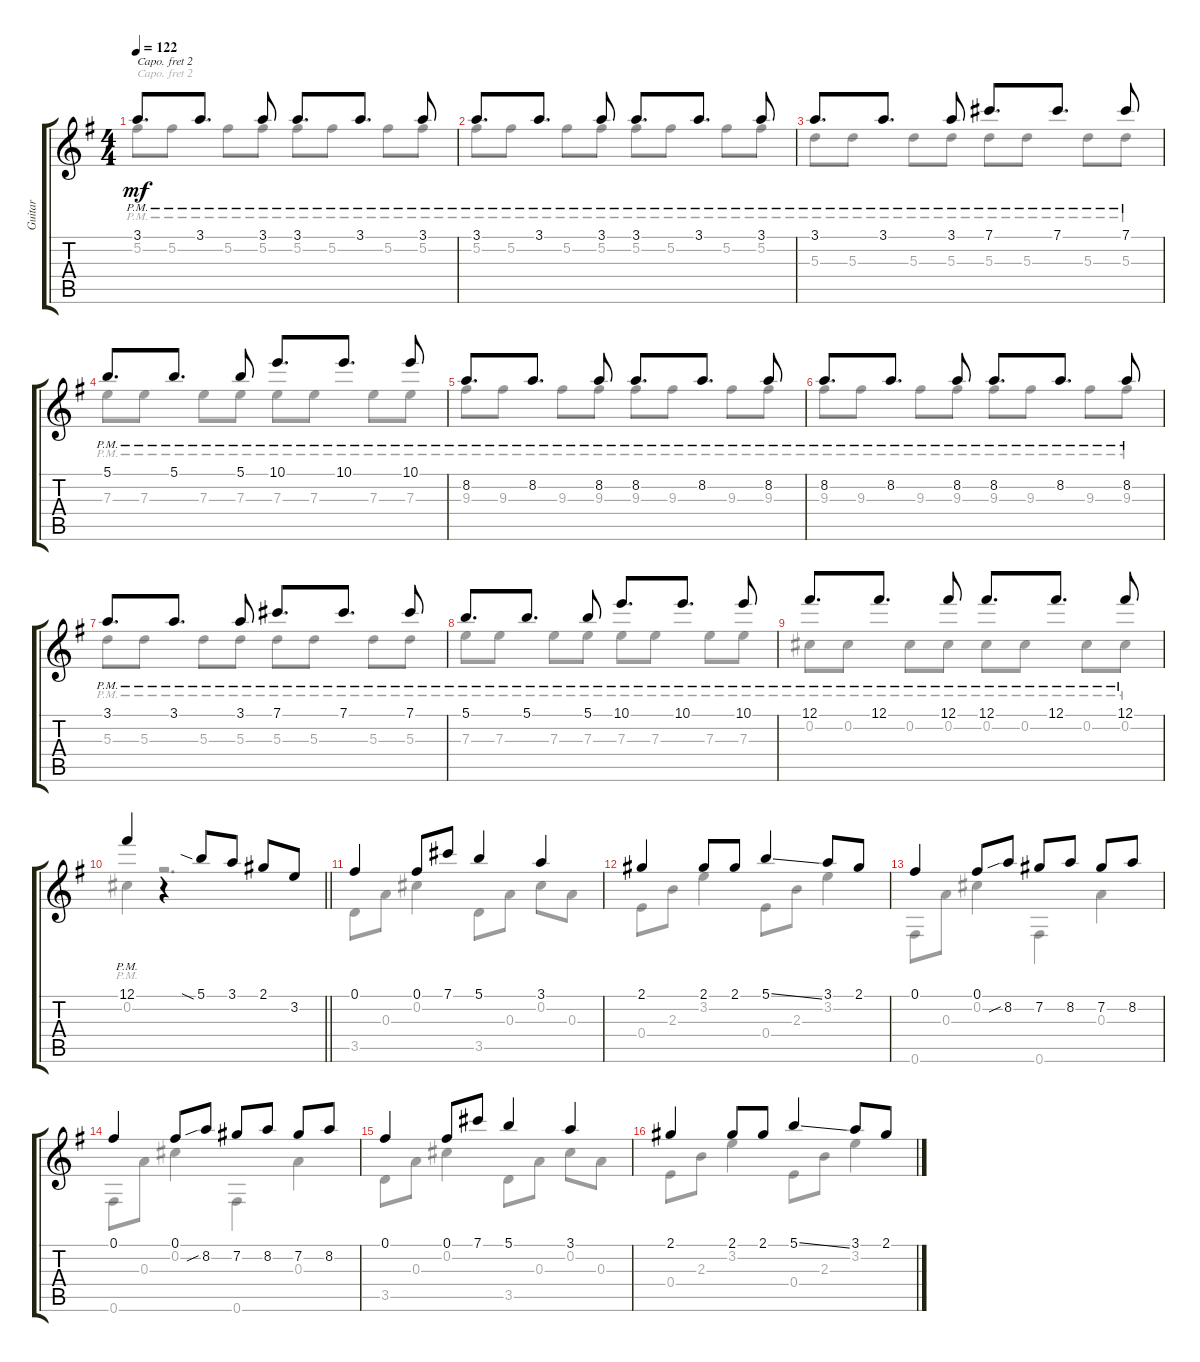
\track (" Guitar" " Guitar") {instrument acousticguitarsteel}
\staff {score tabs}
\capo 2
\tuning (E4 B3 G3 D3 A2 E2) {hide}
\voice
\ts (4 4)
\tempo 122
\clef g2
\ks eminor
3.1{pm}.8{d dy mf instrument acousticguitarsteel} 3.1{pm}.8{d} 3.1{pm}.8 3.1{pm}.8{d} 3.1{pm}.8{d} 3.1{pm}.8 |
3.1{pm}.8{d} 3.1{pm}.8{d} 3.1{pm}.8 3.1{pm}.8{d} 3.1{pm}.8{d} 3.1{pm}.8 |
3.1{pm}.8{d} 3.1{pm}.8{d} 3.1{pm}.8 7.1{pm}.8{d} 7.1{pm}.8{d} 7.1{pm}.8 |
5.1{pm}.8{d} 5.1{pm}.8{d} 5.1{pm}.8 10.1{pm}.8{d} 10.1{pm}.8{d} 10.1{pm}.8 |
8.2{pm}.8{d} 8.2{pm}.8{d} 8.2{pm}.8 8.2{pm}.8{d} 8.2{pm}.8{d} 8.2{pm}.8 |
8.2{pm}.8{d} 8.2{pm}.8{d} 8.2{pm}.8 8.2{pm}.8{d} 8.2{pm}.8{d} 8.2{pm}.8 |
3.1{pm}.8{d} 3.1{pm}.8{d} 3.1{pm}.8 7.1{pm}.8{d} 7.1{pm}.8{d} 7.1{pm}.8 |
5.1{pm}.8{d} 5.1{pm}.8{d} 5.1{pm}.8 10.1{pm}.8{d} 10.1{pm}.8{d} 10.1{pm}.8 |
12.1{pm}.8{d} 12.1{pm}.8{d} 12.1{pm}.8 12.1{pm}.8{d} 12.1{pm}.8{d} 12.1{pm}.8 |
\barLineRight lightlight
12.1{pm}.4 r.4 5.1{sia}.8 3.1.8 2.1.8 3.2.8 |
0.1.4 0.1.8 7.1.8 5.1.4 3.1.4 |
2.1.4 2.1.8 2.1.8 5.1{ss}.4 3.1.8 2.1.8 |
0.1.4 0.1.8 8.2{sib}.8 7.2.8 8.2.8 7.2.8 8.2.8 |
0.1.4 0.1.8 8.2{sib}.8 7.2.8 8.2.8 7.2.8 8.2.8 |
0.1.4 0.1.8 7.1.8 5.1.4 3.1.4 |
2.1.4 2.1.8 2.1.8 5.1{ss}.4 3.1.8 2.1.8
\voice
\clef g2
\ottava regular
\simile none
\ks eminor
5.2{pm}.8{dy mf} 5.2{pm}.8 5.2{pm}.8 5.2{pm}.8 5.2{pm}.8 5.2{pm}.8 5.2{pm}.8 5.2{pm}.8 |
5.2{pm}.8 5.2{pm}.8 5.2{pm}.8 5.2{pm}.8 5.2{pm}.8 5.2{pm}.8 5.2{pm}.8 5.2{pm}.8 |
5.3{pm}.8 5.3{pm}.8 5.3{pm}.8 5.3{pm}.8 5.3{pm}.8 5.3{pm}.8 5.3{pm}.8 5.3{pm}.8 |
7.3{pm}.8 7.3{pm}.8 7.3{pm}.8 7.3{pm}.8 7.3{pm}.8 7.3{pm}.8 7.3{pm}.8 7.3{pm}.8 |
9.3{pm}.8 9.3{pm}.8 9.3{pm}.8 9.3{pm}.8 9.3{pm}.8 9.3{pm}.8 9.3{pm}.8 9.3{pm}.8 |
9.3{pm}.8 9.3{pm}.8 9.3{pm}.8 9.3{pm}.8 9.3{pm}.8 9.3{pm}.8 9.3{pm}.8 9.3{pm}.8 |
5.3{pm}.8 5.3{pm}.8 5.3{pm}.8 5.3{pm}.8 5.3{pm}.8 5.3{pm}.8 5.3{pm}.8 5.3{pm}.8 |
7.3{pm}.8 7.3{pm}.8 7.3{pm}.8 7.3{pm}.8 7.3{pm}.8 7.3{pm}.8 7.3{pm}.8 7.3{pm}.8 |
0.2{pm}.8 0.2{pm}.8 0.2{pm}.8 0.2{pm}.8 0.2{pm}.8 0.2{pm}.8 0.2{pm}.8 0.2{pm}.8 |
\barLineRight lightlight
0.2{pm}.4 r.2{d} |
3.5.8 0.3.8 0.2.4 3.5.8 0.3.8 0.2.8 0.3.8 |
0.4.8 2.3.8 3.2.4 0.4.8 2.3.8 3.2.4 |
0.6.8 0.3.8 0.2.4 0.6.4 0.3.4 |
0.6.8 0.3.8 0.2.4 0.6.4 0.3.4 |
3.5.8 0.3.8 0.2.4 3.5.8 0.3.8 0.2.8 0.3.8 |
0.4.8 2.3.8 3.2.4 0.4.8 2.3.8 3.2.4
